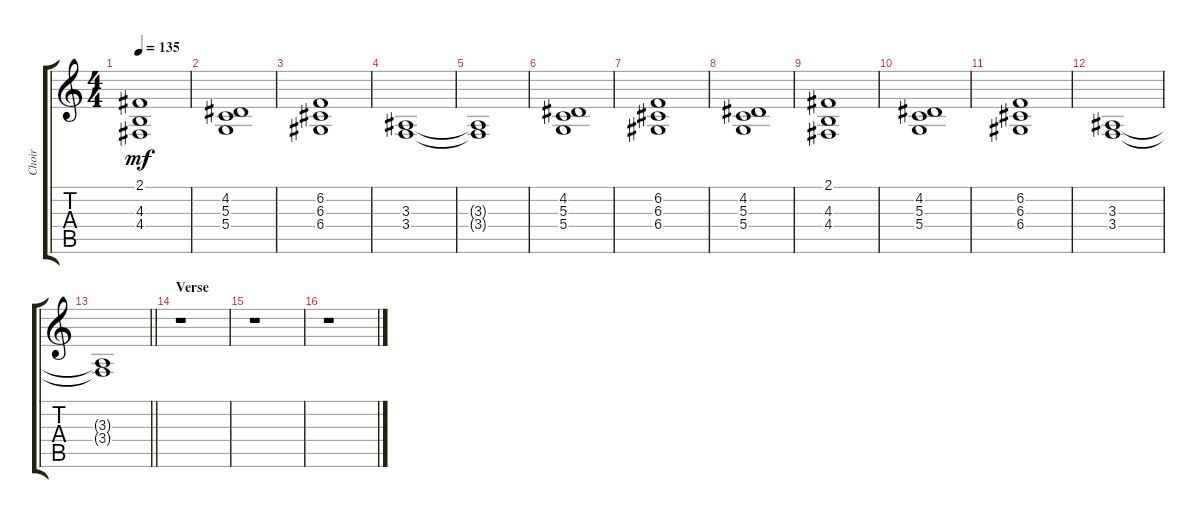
\track ("Choir" "Choir") {instrument choiraahs}
\staff {score tabs}
\tuning (E4 B3 G3 D3 A2 E2) {hide}
\ts (4 4)
\tempo 135
\clef g2
\ks c
(2.1 4.3 4.4).1{dy mf} |
(4.2 5.3 5.4).1 |
(6.2 6.3 6.4).1 |
(3.3 3.4).1 |
(3.3{t} 3.4{t}).1 |
(4.2 5.3 5.4).1 |
(6.2 6.3 6.4).1 |
(4.2 5.3 5.4).1 |
(2.1 4.3 4.4).1 |
(4.2 5.3 5.4).1 |
(6.2 6.3 6.4).1 |
(3.3 3.4).1 |
\barLineRight lightlight
(3.3{t} 3.4{t}).1 |
\section ("" "Verse")
r.1 |
r.1 |
r.1
